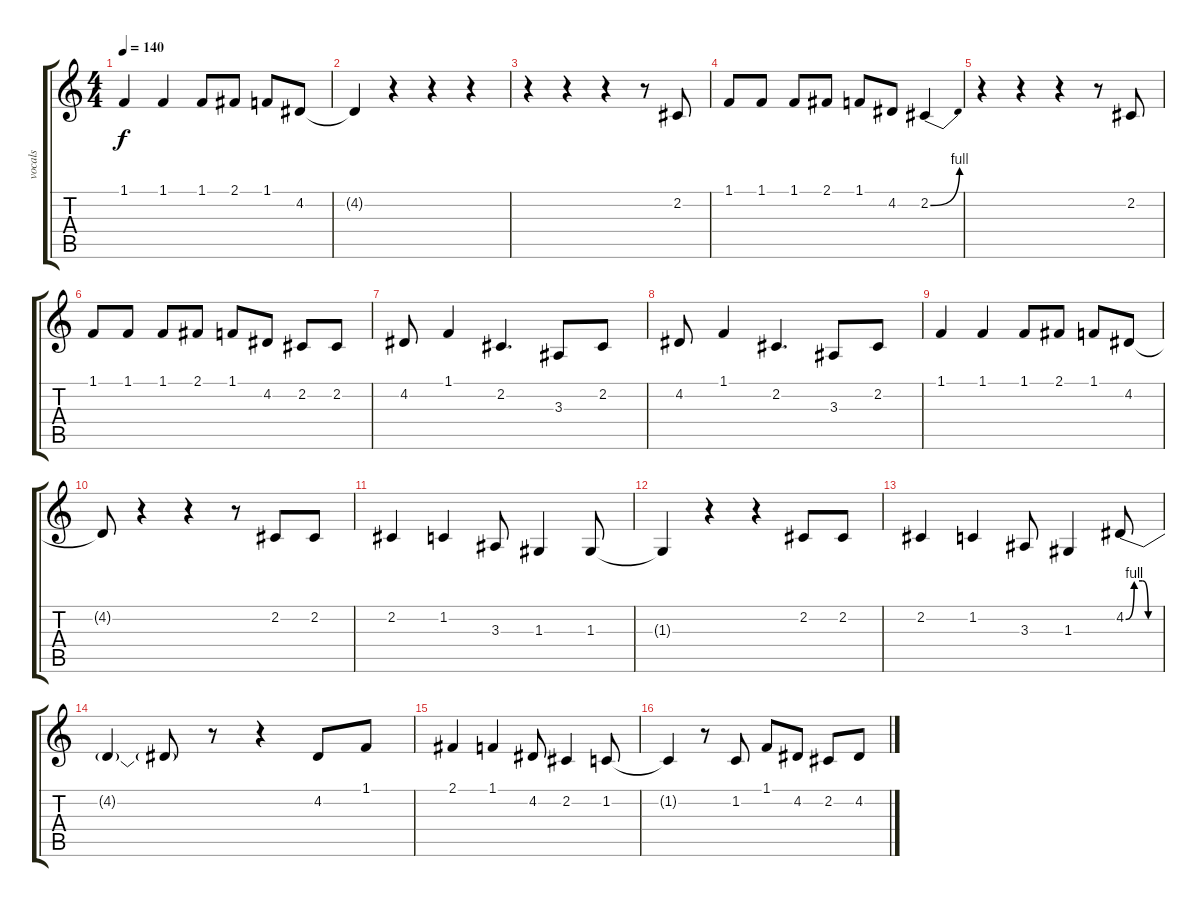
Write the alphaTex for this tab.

\track ("vocals" "vocals") {instrument lead6voice}
\staff {score tabs}
\tuning (E4 B3 G3 D3 A2 E2) {hide}
\ts (4 4)
\tempo 140
\clef g2
\ks c
1.1.4{dy f} 1.1.4 1.1.8 2.1.8 1.1.8 4.2.8 |
4.2{t}.4 r.4 r.4 r.4 |
r.4 r.4 r.4 r.8 2.2.8 |
1.1.8 1.1.8 1.1.8 2.1.8 1.1.8 4.2.8 2.2{be (bend 0 0 60 4)}.4 |
r.4 r.4 r.4 r.8 2.2.8 |
1.1.8 1.1.8 1.1.8 2.1.8 1.1.8 4.2.8 2.2.8 2.2.8 |
4.2.8 1.1.4 2.2.4{d} 3.3.8 2.2.8 |
4.2.8 1.1.4 2.2.4{d} 3.3.8 2.2.8 |
1.1.4 1.1.4 1.1.8 2.1.8 1.1.8 4.2.8 |
4.2{t}.8 r.4 r.4 r.8 2.2.8 2.2.8 |
2.2.4 1.2.4 3.3.8 1.3.4 1.3.8 |
1.3{t}.4 r.4 r.4 2.2.8 2.2.8 |
2.2.4 1.2.4 3.3.8 1.3.4 4.2{be (custom 0 0 15 4 30 4 40 0 51 0 60 0)}.8 |
4.2{t}.4 4.2{t}.8 r.8 r.4 4.2.8 1.1.8 |
2.1.4 1.1.4 4.2.8 2.2.4 1.2.8 |
1.2{t}.4 r.8 1.2.8 1.1.8 4.2.8 2.2.8 4.2.8
